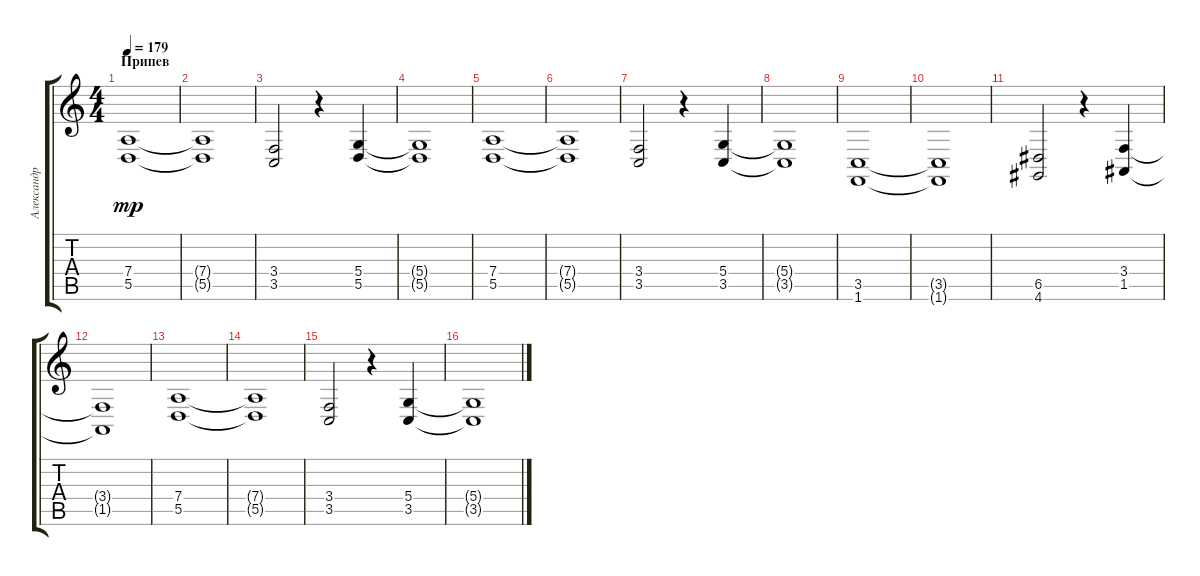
\track ("Александр \"Wish\" Андрюхин" "Александр ") {instrument stringensemble1}
\staff {score tabs}
\tuning (E4 B3 G3 D3 A2 E2) {hide}
\ts (4 4)
\section ("" "Припев")
\tempo 179
\clef g2
\ks c
(7.4 5.5).1{dy mp} |
(7.4{t} 5.5{t}).1 |
(3.4 3.5).2 r.4 (5.4 5.5).4 |
(5.4{t} 5.5{t}).1 |
(7.4 5.5).1 |
(7.4{t} 5.5{t}).1 |
(3.4 3.5).2 r.4 (5.4 3.5).4 |
(5.4{t} 3.5{t}).1 |
(3.5 1.6).1 |
(3.5{t} 1.6{t}).1 |
(6.5 4.6).2 r.4 (3.4 1.5).4 |
(3.4{t} 1.5{t}).1 |
(7.4 5.5).1 |
(7.4{t} 5.5{t}).1 |
(3.4 3.5).2 r.4 (5.4 3.5).4 |
(5.4{t} 3.5{t}).1
